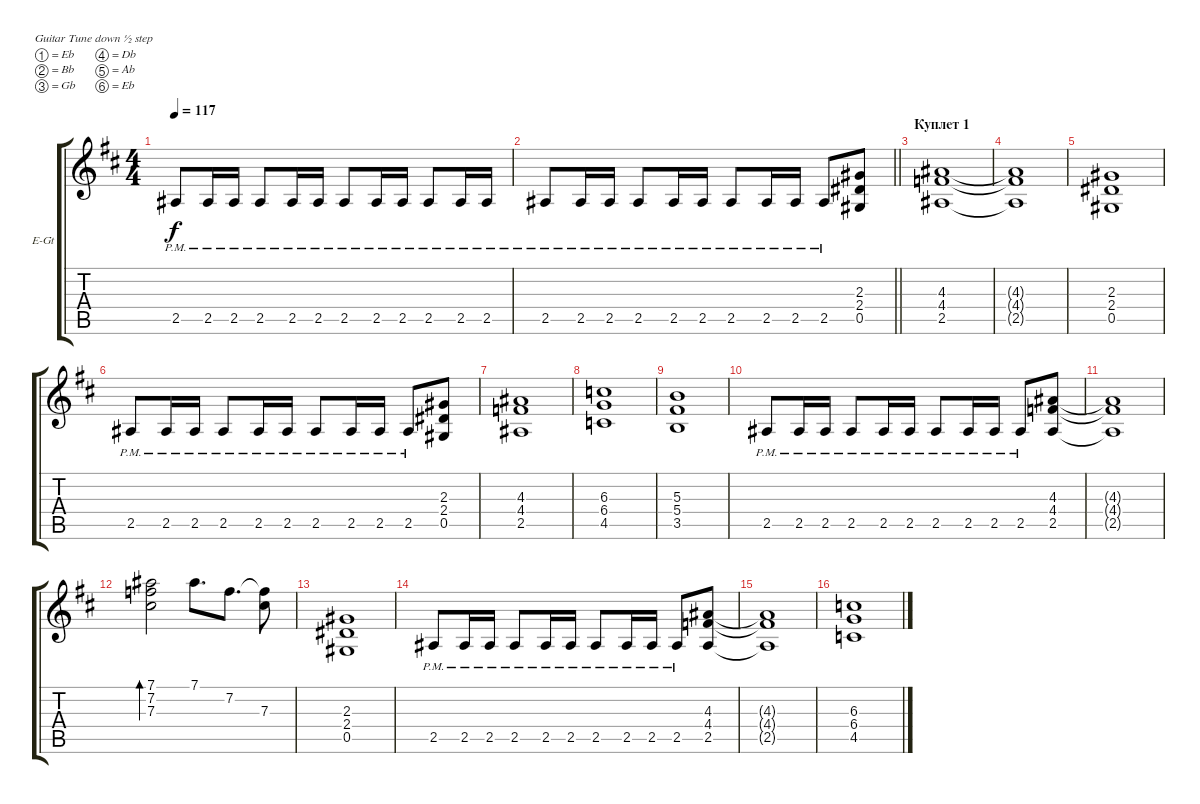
\bracketExtendMode groupsimilarinstruments
\firstSystemTrackNameOrientation horizontal
\otherSystemsTrackNameOrientation horizontal
\track ("Гитара 2" "E-Gt") {instrument distortionguitar}
\staff {score tabs}
\tuning (Eb4 Bb3 Gb3 Db3 Ab2 Eb2)
\ts (4 4)
\tempo 117
\clef g2
\ks d
2.5{pm}.8{dy f} 2.5{pm}.16 2.5{pm}.16 2.5{pm}.8 2.5{pm}.16 2.5{pm}.16 2.5{pm}.8 2.5{pm}.16 2.5{pm}.16 2.5{pm}.8 2.5{pm}.16 2.5{pm}.16 |
\barLineRight lightlight
2.5{pm}.8 2.5{pm}.16 2.5{pm}.16 2.5{pm}.8 2.5{pm}.16 2.5{pm}.16 2.5{pm}.8 2.5{pm}.16 2.5{pm}.16 2.5{pm}.8 (2.4 0.5 2.3).8 |
\section ("" "Куплет 1")
(4.3 4.4 2.5).1 |
(4.3{t} 4.4{t} 2.5{t}).1 |
(2.3 2.4 0.5).1 |
2.5{pm}.8 2.5{pm}.16 2.5{pm}.16 2.5{pm}.8 2.5{pm}.16 2.5{pm}.16 2.5{pm}.8 2.5{pm}.16 2.5{pm}.16 2.5{pm}.8 (2.4 0.5 2.3).8 |
(4.3 4.4 2.5).1 |
(6.3 6.4 4.5).1 |
(5.3 5.4 3.5).1 |
2.5{pm}.8 2.5{pm}.16 2.5{pm}.16 2.5{pm}.8 2.5{pm}.16 2.5{pm}.16 2.5{pm}.8 2.5{pm}.16 2.5{pm}.16 2.5{pm}.8 (4.3 4.4 2.5).8 |
(4.3{t} 4.4{t} 2.5{t}).1 |
(7.1 7.2 7.3).2{bd 240} 7.1.8{d} 7.2.8{d} (7.2{t} 7.3).8 |
(2.4 0.5 2.3).1 |
2.5{pm}.8 2.5{pm}.16 2.5{pm}.16 2.5{pm}.8 2.5{pm}.16 2.5{pm}.16 2.5{pm}.8 2.5{pm}.16 2.5{pm}.16 2.5{pm}.8 (4.3 4.4 2.5).8 |
(4.3{t} 4.4{t} 2.5{t}).1 |
(6.3 6.4 4.5).1
